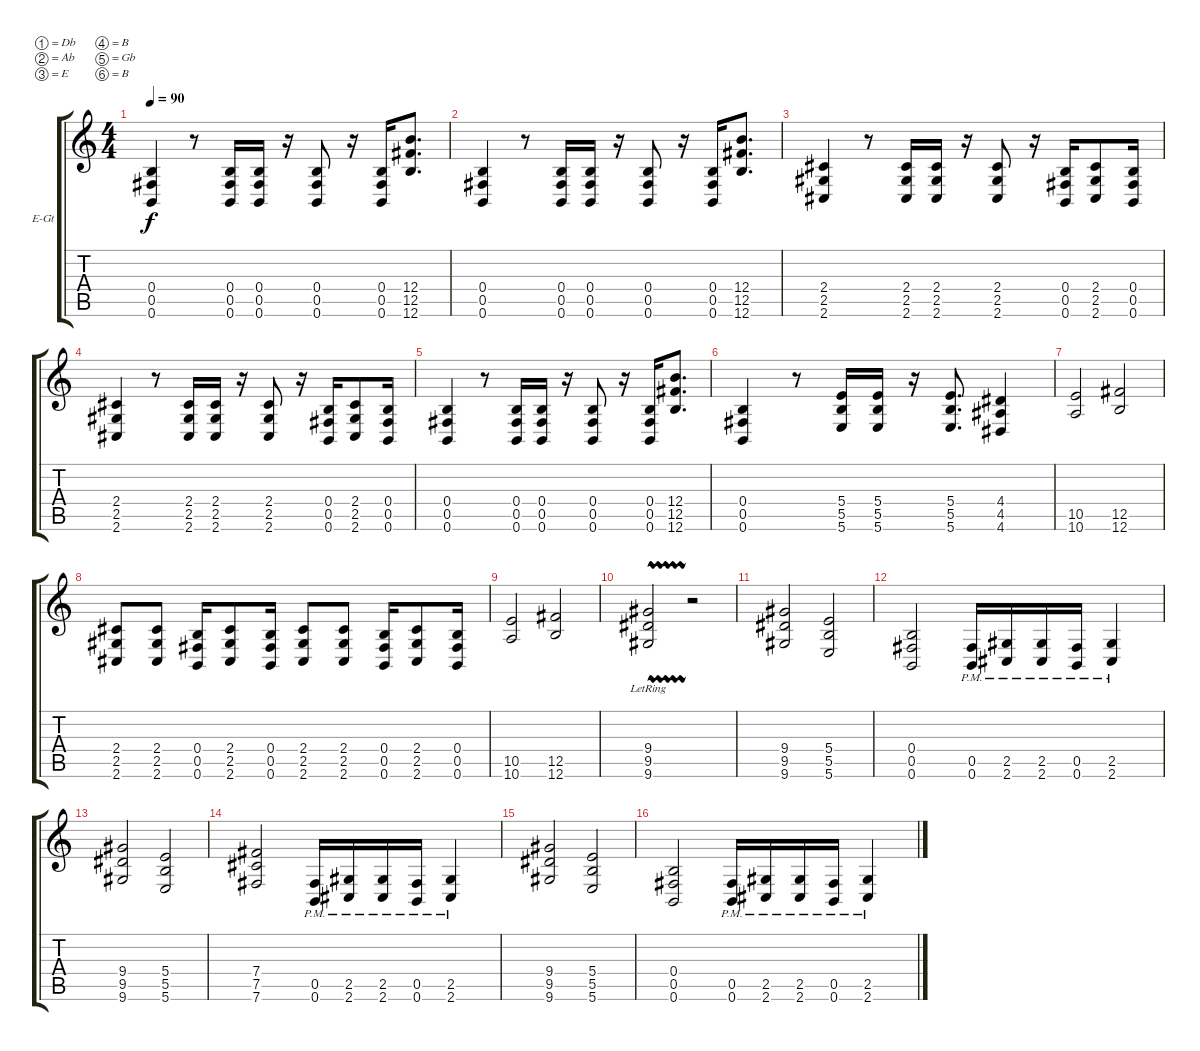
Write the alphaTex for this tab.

\defaultSystemsLayout 4
\bracketExtendMode groupsimilarinstruments
\firstSystemTrackNameOrientation horizontal
\otherSystemsTrackNameOrientation horizontal
\track ("Electric Guitar" "E-Gt") {instrument distortionguitar}
\staff {score tabs}
\tuning (Db4 Ab3 E3 B2 Gb2 B1)
\ts (4 4)
\tempo 90
\clef g2
\scale
0.333333
\ks c
(0.6 0.5 0.4).4{dy f} r.8 (0.4 0.5 0.6).16 (0.4 0.5 0.6).16 r.16 (0.6 0.5 0.4).8 r.16 (0.4 0.5 0.6).16 (12.6 12.5 12.4).8{d} |
\scale
0.333333 (0.6 0.5 0.4).4 r.8 (0.4 0.5 0.6).16 (0.4 0.5 0.6).16 r.16 (0.6 0.5 0.4).8 r.16 (0.4 0.5 0.6).16 (12.6 12.5 12.4).8{d} |
\scale
0.333333 (2.6 2.5 2.4).4 r.8 (2.4 2.5 2.6).16 (2.4 2.5 2.6).16 r.16 (2.6 2.5 2.4).8 r.16 (0.4 0.5 0.6).16 (2.6 2.5 2.4).8 (0.4 0.5 0.6).16 |
\scale
0.333333 (2.6 2.5 2.4).4 r.8 (2.4 2.5 2.6).16 (2.4 2.5 2.6).16 r.16 (2.6 2.5 2.4).8 r.16 (0.4 0.5 0.6).16 (2.6 2.5 2.4).8 (0.4 0.5 0.6).16 |
\scale
0.333333 (0.6 0.5 0.4).4 r.8 (0.4 0.5 0.6).16 (0.4 0.5 0.6).16 r.16 (0.6 0.5 0.4).8 r.16 (0.4 0.5 0.6).16 (12.6 12.5 12.4).8{d} |
\scale
0.333333 (0.6 0.5 0.4).4 r.8 (5.4 5.5 5.6).16 (5.6 5.5 5.4).16 r.16 (5.4 5.5 5.6).8{d} (4.6 4.5 4.4).4 |
\scale
0.333333 (10.5 10.6).2 (12.6 12.5).2 |
\scale
0.333333 (2.6 2.5 2.4).8 (2.4 2.5 2.6).8 (0.6 0.5 0.4).16 (2.4 2.5 2.6).8 (0.6 0.5 0.4).16 (2.4 2.5 2.6).8 (2.6 2.5 2.4).8 (0.4 0.5 0.6).16 (2.6 2.5 2.4).8 (0.4 0.5 0.6).16 |
\scale
0.333333 (10.5 10.6).2 (12.6 12.5).2 |
\scale
0.333333 (9.6{vw lr} 9.5{vw lr} 9.4{vw lr}).2 r.2 |
\scale
0.333333 (9.6 9.5 9.4).2 (5.4 5.5 5.6).2 |
\scale
0.333333 (0.6 0.5 0.4).2 (0.6{pm} 0.5{pm}).16 (2.5{pm} 2.6{pm}).16 (2.5{pm} 2.6{pm}).16 (0.6{pm} 0.5{pm}).16 (2.5{pm} 2.6{pm}).4 |
\scale
0.333333 (9.6 9.5 9.4).2 (5.4 5.5 5.6).2 |
\scale
0.333333 (7.6 7.5 7.4).2 (0.6{pm} 0.5{pm}).16 (2.5{pm} 2.6{pm}).16 (2.5{pm} 2.6{pm}).16 (0.6{pm} 0.5{pm}).16 (2.5{pm} 2.6{pm}).4 |
\scale
0.333333 (9.6 9.5 9.4).2 (5.4 5.5 5.6).2 |
\scale
0.333333 (0.6 0.5 0.4).2 (0.6{pm} 0.5{pm}).16 (2.5{pm} 2.6{pm}).16 (2.5{pm} 2.6{pm}).16 (0.6{pm} 0.5{pm}).16 (2.5{pm} 2.6{pm}).4
